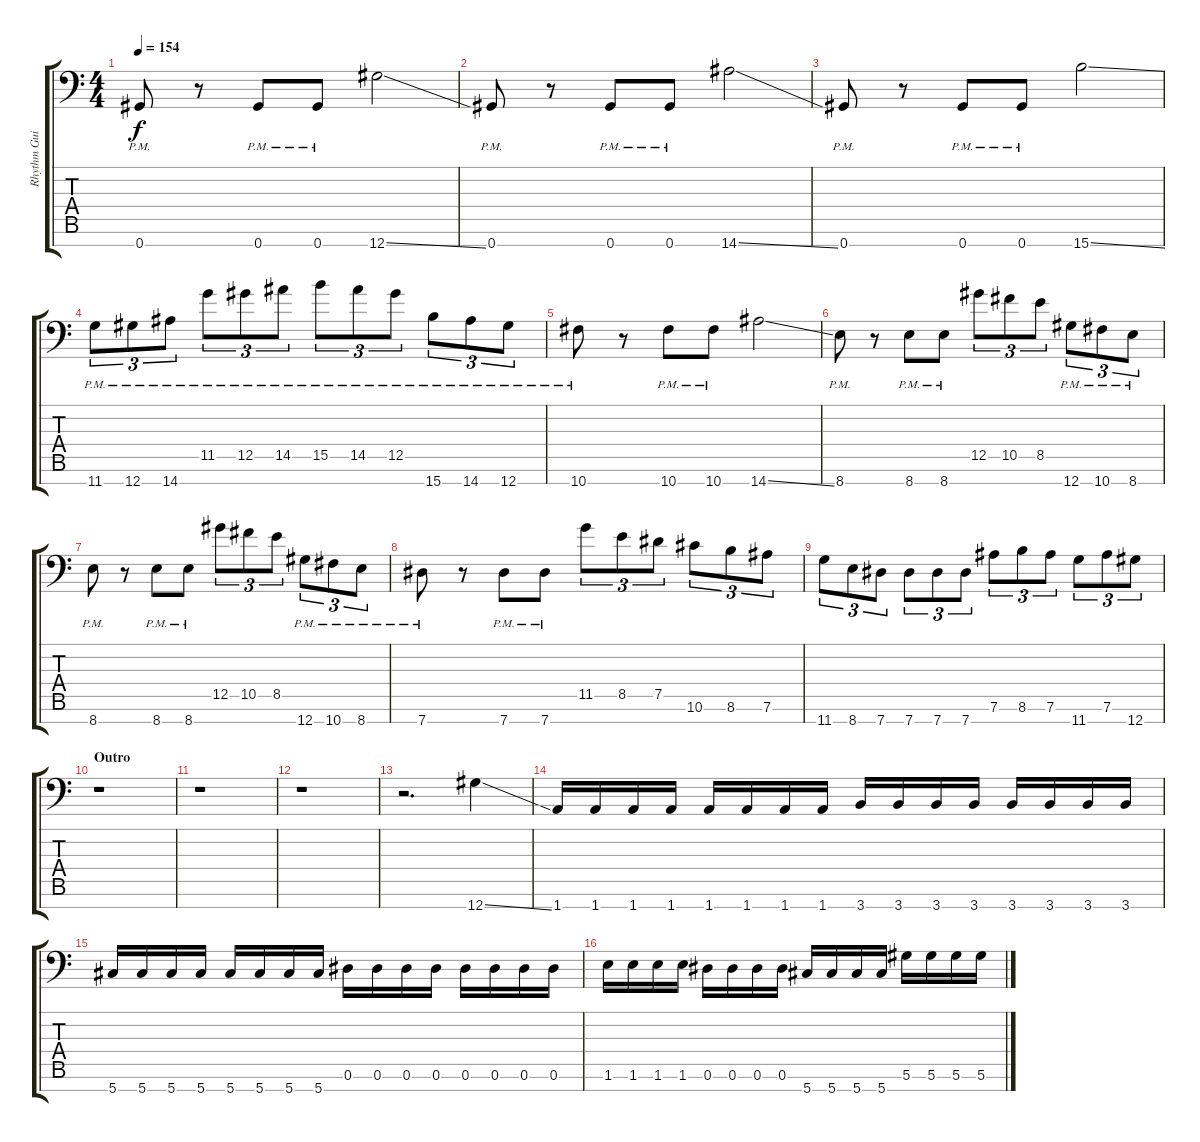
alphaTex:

\track ("Rhythm Guitar" "Rhythm Gui") {instrument distortionguitar}
\staff {score tabs}
\tuning (Eb4 Bb3 Gb3 Db3 Ab2 Eb2 Ab1) {hide}
\ts (4 4)
\tempo 154
\clef f4
\ks c
0.7{pm}.8{dy f} r.8 0.7{pm}.8 0.7{pm}.8 12.7{ss}.2 |
0.7{pm}.8 r.8 0.7{pm}.8 0.7{pm}.8 14.7{ss}.2 |
0.7{pm}.8 r.8 0.7{pm}.8 0.7{pm}.8 15.7{ss}.2 |
11.7{pm}.8{tu (3 2)} 12.7{pm}.8{tu (3 2)} 14.7{pm}.8{tu (3 2)} 11.5{pm}.8{tu (3 2)} 12.5{pm}.8{tu (3 2)} 14.5{pm}.8{tu (3 2)} 15.5{pm}.8{tu (3 2)} 14.5{pm}.8{tu (3 2)} 12.5{pm}.8{tu (3 2)} 15.7{pm}.8{tu (3 2)} 14.7{pm}.8{tu (3 2)} 12.7{pm}.8{tu (3 2)} |
10.7{pm}.8 r.8 10.7{pm}.8 10.7{pm}.8 14.7{ss}.2 |
8.7{pm}.8 r.8 8.7{pm}.8 8.7{pm}.8 12.5.8{tu (3 2)} 10.5.8{tu (3 2)} 8.5.8{tu (3 2)} 12.7{pm}.8{tu (3 2)} 10.7{pm}.8{tu (3 2)} 8.7{pm}.8{tu (3 2)} |
8.7{pm}.8 r.8 8.7{pm}.8 8.7{pm}.8 12.5.8{tu (3 2)} 10.5.8{tu (3 2)} 8.5.8{tu (3 2)} 12.7{pm}.8{tu (3 2)} 10.7{pm}.8{tu (3 2)} 8.7{pm}.8{tu (3 2)} |
7.7{pm}.8 r.8 7.7{pm}.8 7.7{pm}.8 11.5.8{tu (3 2)} 8.5.8{tu (3 2)} 7.5.8{tu (3 2)} 10.6.8{tu (3 2)} 8.6.8{tu (3 2)} 7.6.8{tu (3 2)} |
11.7.8{tu (3 2)} 8.7.8{tu (3 2)} 7.7.8{tu (3 2)} 7.7.8{tu (3 2)} 7.7.8{tu (3 2)} 7.7.8{tu (3 2)} 7.6.8{tu (3 2)} 8.6.8{tu (3 2)} 7.6.8{tu (3 2)} 11.7.8{tu (3 2)} 7.6.8{tu (3 2)} 12.7.8{tu (3 2)} |
\section ("" "Outro")
r.1 |
r.1 |
r.1 |
r.2{d} 12.7{ss}.4 |
1.7.16 1.7.16 1.7.16 1.7.16 1.7.16 1.7.16 1.7.16 1.7.16 3.7.16 3.7.16 3.7.16 3.7.16 3.7.16 3.7.16 3.7.16 3.7.16 |
5.7.16 5.7.16 5.7.16 5.7.16 5.7.16 5.7.16 5.7.16 5.7.16 0.6.16 0.6.16 0.6.16 0.6.16 0.6.16 0.6.16 0.6.16 0.6.16 |
1.6.16 1.6.16 1.6.16 1.6.16 0.6.16 0.6.16 0.6.16 0.6.16 5.7.16 5.7.16 5.7.16 5.7.16 5.6.16 5.6.16 5.6.16 5.6.16
